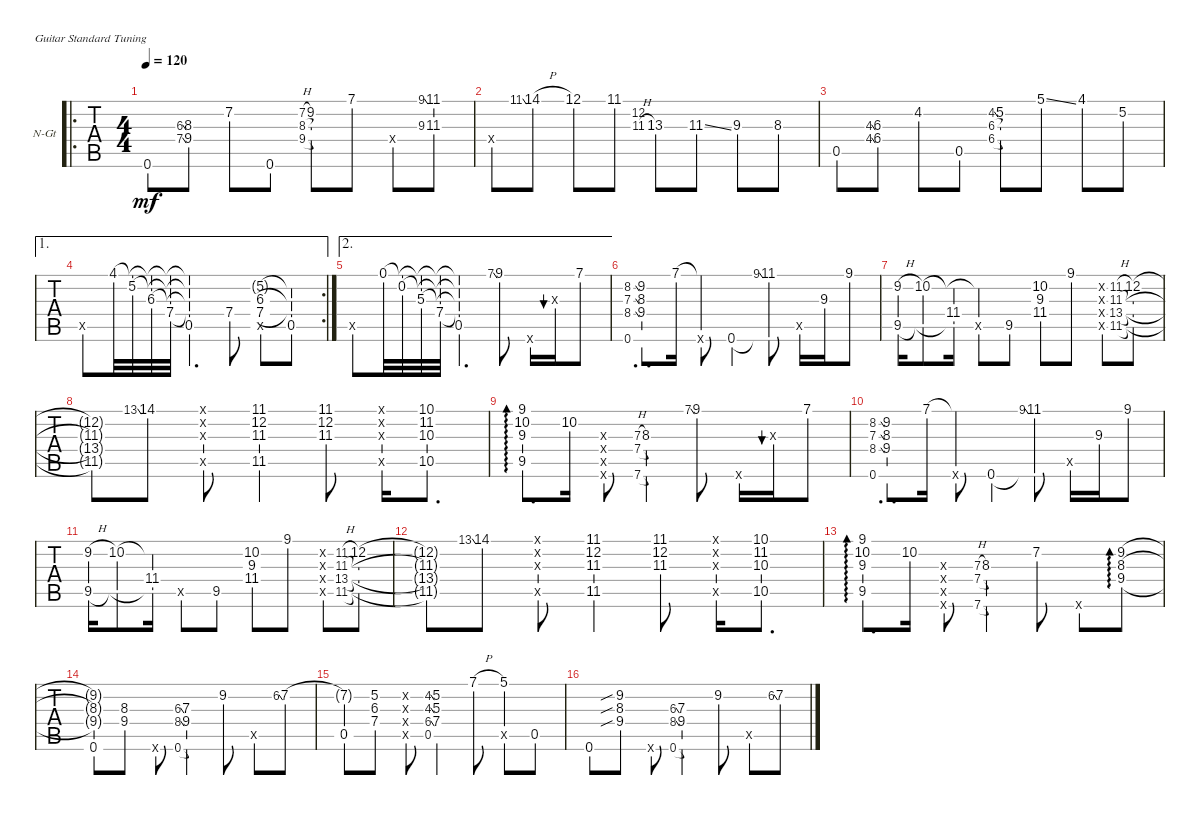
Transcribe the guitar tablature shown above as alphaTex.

\defaultSystemsLayout 4
\bracketExtendMode groupsimilarinstruments
\firstSystemTrackNameOrientation horizontal
\otherSystemsTrackNameOrientation horizontal
\track ("Nylon Guitar" "N-Gt") {instrument acousticguitarnylon}
\staff {tabs}
\tuning (E4 B3 G3 D3 A2 E2)
\ro
\ts (4 4)
\tempo 120
\clef g2
\ks c
0.6.8{dy mf instrument acousticguitarnylon} (7.4{ss} 6.3{ss}).8{gr onbeat} (8.3 9.4).8 7.2.8 0.6.8 (9.4 8.3 7.2{h}).8{gr onbeat} (9.2 9.4{t} 8.3{t}).8 7.1.8 0.4{x}.8 (9.1{ss} 9.3).8{gr onbeat} (11.1 11.3).8 |
0.4{x}.8 11.1{ss}.8{gr onbeat} 14.1{h}.8 12.1.8 11.1.8 (11.3{h} 12.2).8{gr onbeat} 13.3.8 11.3{ss}.8 9.3.8 8.3.8 |
0.5.8 (4.3{ss} 4.4{ss}).8{gr onbeat} (6.3 6.4).8 4.2.8 0.5.8 (6.4 6.3 4.2{ss}).8{gr onbeat} (5.2 6.4{t} 6.3{t}).8 5.1{ss}.8 4.1.8 5.2.8 |
\ae 1
\rc 2
0.5{x}.8 4.1.32 (5.2 4.1{t}).32 (6.3 5.2{t} 4.1{t}).32 (7.4 6.3{t} 5.2{t} 4.1{t}).32 (0.5 7.4{t} 6.3{t} 5.2{t} 4.1{t}).4{d} 7.4.8 (0.5{x} 7.4 6.3 5.2{g}).8 (0.5 7.4{t} 6.3{t} 5.2{t}).8 |
\ae 2
0.5{x}.8 0.1.32 (0.2 0.1{t}).32 (5.3 0.2{t} 0.1{t}).32 (7.4 5.3{t} 0.2{t} 0.1{t}).32 (0.5 7.4{t} 5.3{t} 0.2{t} 0.1{t}).4{d} 7.1{ss}.8{gr onbeat} 9.1.8 0.6{x}.16 0.3{x}.16{bu 60} 7.1.8 |
(8.2{ss} 7.3{ss} 8.4{ss} 0.6).8{d gr onbeat} (9.2 8.3 9.4).8{d} 7.1.16 (0.6{x} 7.1{t}).8 0.6.4 (9.1{ss} 0.6{t}).8{gr onbeat} 11.1.8 0.5{x}.16 9.3.16 9.1.8 |
(9.2{h} 9.5).16 (10.2 9.5{t}).8 (11.4 10.2{t} 9.5{t}).16 (9.5{x} 10.2{t}).8 9.5.8 (10.2 9.3 11.4).8 9.1.8 (0.2{x} 0.3{x} 0.4{x} 0.5{x}).8 (11.2{h} 13.4 11.3 11.5).8{gr onbeat} (12.2 13.4{t} 11.3{t} 11.5{t}).8 |
(11.5{t} 12.2{t} 13.4{t} 11.3{t}).8 13.1{ss}.8{gr onbeat} 14.1.8 (0.1{x} 0.2{x} 0.3{x} 0.5{x}).8 (11.5 11.3 12.2 11.1).4 (12.2 11.1 11.3).8 (0.1{x} 0.2{x} 0.3{x} 0.5{x}).16 (10.1 11.2 10.3 10.5).8{d} |
(9.1 10.2 9.3 9.5).8{d ad 0} 10.2.16 (0.5{x} 0.4{x} 0.3{x} 0.6{x}).8 (7.6 7.3{h} 7.4).8{gr onbeat} (8.3 7.6{t} 7.4{t}).4 7.1{ss}.8{gr onbeat} 9.1.8 0.6{x}.16 0.3{x}.16{bu 60} 7.1.8 |
(8.2{ss} 7.3{ss} 8.4{ss} 0.6).8{d gr onbeat} (9.2 8.3 9.4).8{d} 7.1.16 (0.6{x} 7.1{t}).8 0.6.4 (9.1{ss} 0.6{t}).8{gr onbeat} 11.1.8 0.5{x}.16 9.3.16 9.1.8 |
(9.2{h} 9.5).16 (10.2 9.5{t}).8 (11.4 10.2{t} 9.5{t}).16 0.5{x}.8 9.5.8 (10.2 9.3 11.4).8 9.1.8 (0.2{x} 0.3{x} 0.4{x} 0.5{x}).8 (11.2{h} 13.4 11.3 11.5).8{gr onbeat} (12.2 13.4{t} 11.3{t} 11.5{t}).8 |
(11.5{t} 12.2{t} 13.4{t} 11.3{t}).8 13.1{ss}.8{gr onbeat} 14.1.8 (0.5{x} 0.1{x} 0.2{x} 0.3{x}).8 (11.5 11.3 12.2 11.1).4 (12.2 11.1 11.3).8 (0.1{x} 0.2{x} 0.3{x} 0.5{x}).16 (10.1 11.2 10.3 10.5).8{d} |
(9.1 10.2 9.3 9.5).8{d ad 0} 10.2.16 (0.5{x} 0.4{x} 0.3{x} 0.6{x}).8 (7.6 7.3{h} 7.4).8{gr onbeat} (8.3 7.6{t} 7.4{t}).4 7.2.8 0.6{x}.8 (8.3 9.4 9.2).8{ad 0} |
(0.6 8.3{t} 9.4{t} 9.2{t}).8 (8.3 9.4).8 0.6{x}.8 (6.3{ss} 8.4{ss} 0.6).8{gr onbeat} (7.3 9.4 0.6{t}).4 9.2.8 0.5{x}.8 6.2{ss}.8{gr onbeat} 7.2.8 |
(0.5 7.2{t}).8 (7.4 6.3 5.2).8 (0.5{x} 0.4{x} 0.3{x} 0.2{x}).8 (6.4{ss} 4.3{ss} 4.2{ss} 0.5).8{gr onbeat} (5.2 5.3 7.4).4 7.1{h}.8 (5.1 0.5{x}).8 0.5.8 |
0.6.8 (8.3{sib} 9.4{sib} 9.2{sib}).8 0.6{x}.8 (6.3{ss} 8.4{ss} 0.6).8{gr onbeat} (7.3 9.4 0.6{t}).4 9.2.8 0.5{x}.8 6.2{ss}.8{gr onbeat} 7.2.8
